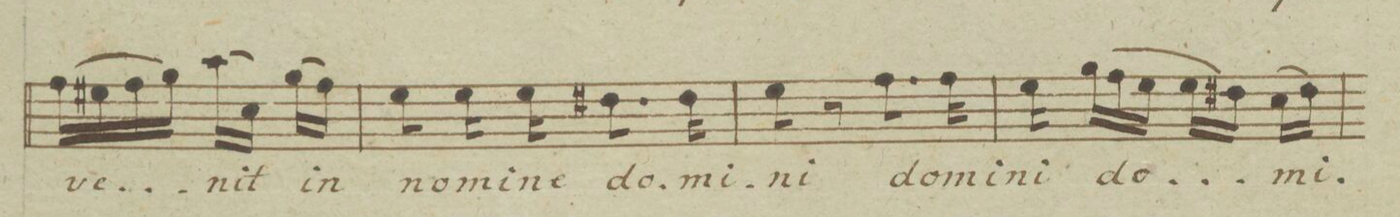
**kern	**text	**dynam
*I"Tenore.	*	*
*clefC4	*	*
*k[f#]	*	*
*met(c)	*	*
*M2/4	*	*
(16e\LL	ve-	.
16d#X\	.	.
16e\	.	.
16f#\JJ)	.	.
(16g\LL	-nit	.
16B\JJ)	.	.
(16f#\LL	in	.
16e\JJ)	.	.
=118	=118	=118
8d\	no-	.
16d\	-mi-	.
16d\	-ne	.
8.c#X\	do-	.
16c#\	-mi-	.
=119	=119	=119
8d\	-ni	.
8r	.	.
8.e\	do-	.
16e\	-mi-	.
=120	=120	=120
16d\	-ni	.
(16f#\LL	do-	.
16e\	.	.
16d\JJ	.	.
16d\LL	.	.
16c#X\JJ)	.	.
(16B\LL	-mi-	.
16c#\JJ)	.	.
=121	=121	=121
*-	*-	*-
